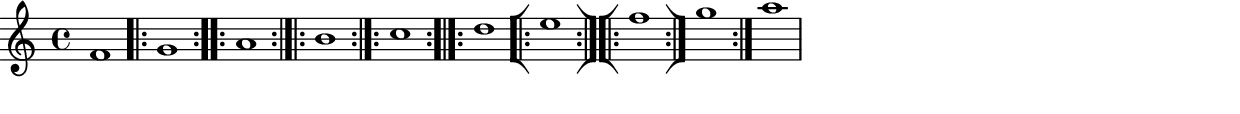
%% Generated by lilypond-book
%% Options: [exampleindent=10.16\mm,indent=0\mm,line-width=160\mm,paper-height=845.047\pt,paper-width=597.508\pt,papersize='(cons (* 597.508 pt) (* 845.047 pt)),quote]
\include "lilypond-book-preamble.ly"


% ****************************************************************
% Start cut-&-pastable-section
% ****************************************************************

#(ly:set-option 'eps-box-padding 3.000000)



\paper {
  #(set-paper-size '(cons (* 597.508 pt) (* 845.047 pt)))
  indent = 0\mm
  line-width = 160\mm
  % offset the left padding, also add 1mm as lilypond creates cropped
  % images with a little space on the right
  line-width = #(- line-width (* mm  3.000000) (* mm 1))
  line-width = 160\mm - 2.0 * 10.16\mm
  % offset the left padding, also add 1mm as lilypond creates cropped
  % images with a little space on the right
  line-width = #(- line-width (* mm  3.000000) (* mm 1))
}

\layout {
  
}




% ****************************************************************
% ly snippet:
% ****************************************************************
\sourcefileline 3265
\relative {
  f'1 \bar ".|:"
  g1 \bar ":..:"
  a1 \bar ":|.|:"
  b1 \bar ":|.:"
  c1 \bar ":.|.:"
  d1 \bar "[|:"
  e1 \bar ":|][|:"
  f1 \bar ":|]"
  g1 \bar ":|."
  a1
}


% ****************************************************************
% end ly snippet
% ****************************************************************
